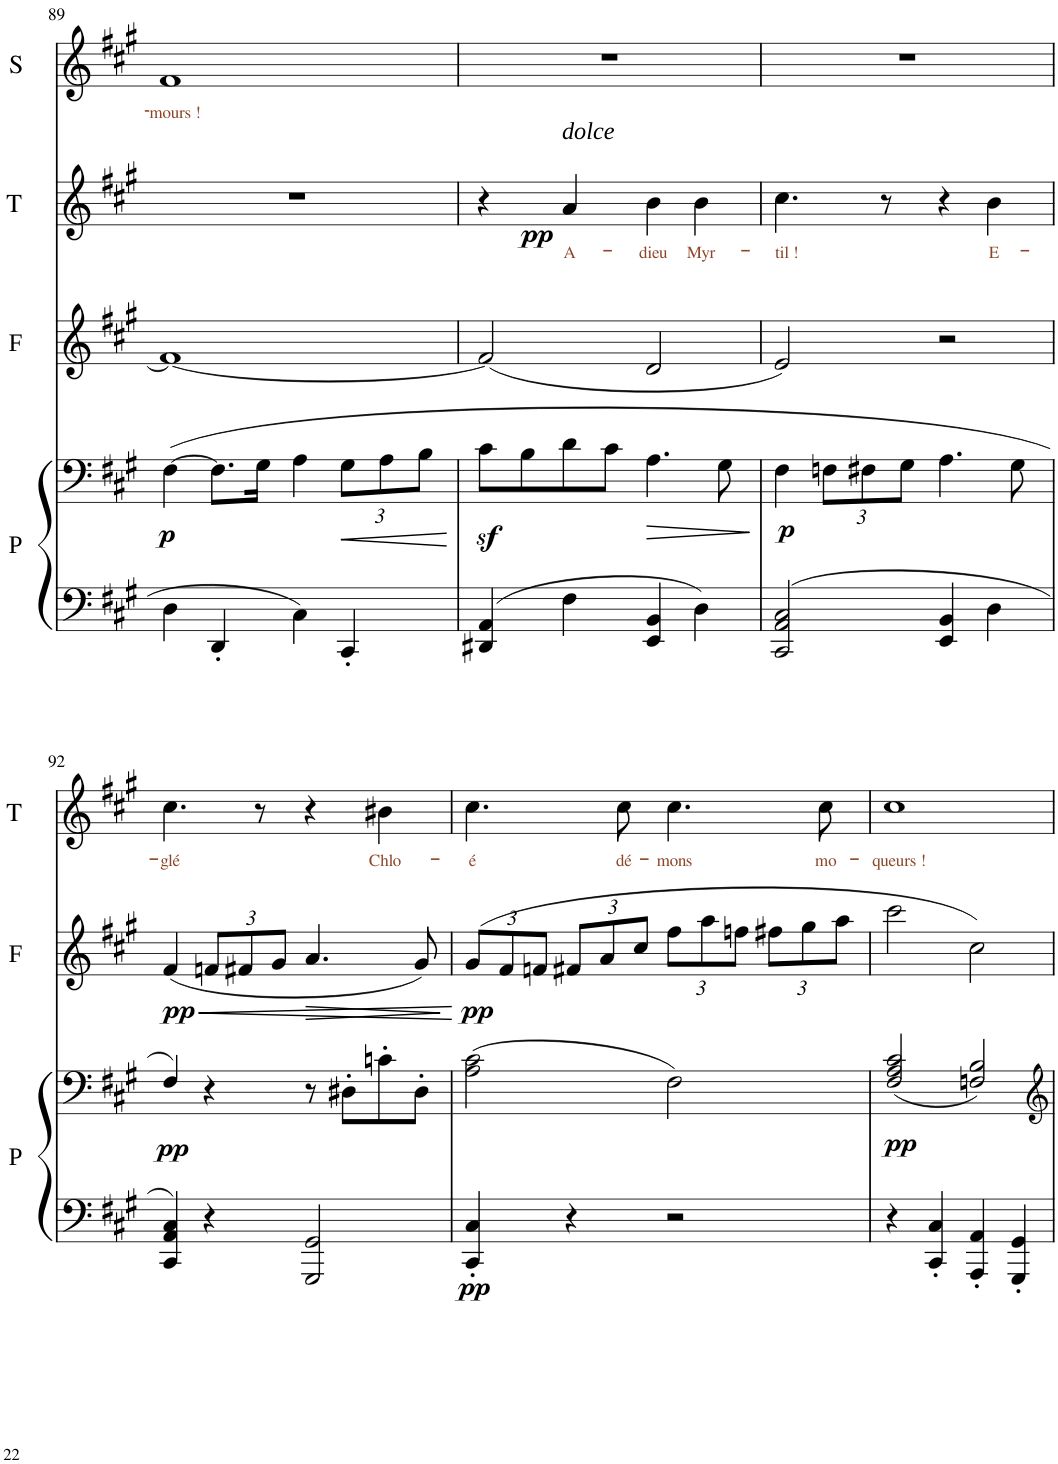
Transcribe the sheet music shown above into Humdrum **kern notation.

**kern	**kern	**dynam	**kern	**dynam	**kern	**text	**dynam	**kern	**text
*part4	*part4	*part4	*part3	*part3	*part2	*part2	*part2	*part1	*part1
*staff5	*staff4	*staff4/5	*staff3	*staff3	*staff2	*staff2	*staff2	*staff1	*staff1
*I"Piano	*	*	*I"Flute	*	*I"T	*	*	*I"S	*
*I'P	*	*	*I'F	*	*I'T	*	*	*I'S	*
!!LO:PB:g=z
*clefF4	*clefF4	*	*clefG2	*	*clefG2	*	*	*clefG2	*
*k[f#c#g#]	*k[f#c#g#]	*	*k[f#c#g#]	*	*k[f#c#g#]	*	*	*k[f#c#g#]	*
*M4/4	*M4/4	*	*M4/4	*	*M4/4	*	*	*M4/4	*
=89	=89	=89	=89	=89	=89	=89	=89	=89	=89
!	!	!LO:DY:b	!	!	!	!	!	!	!LO:LY:b:color=#8C4628
4D\	([4F#\	p	1f#_	.	1r	.	.	1f#	-mours !
4DD'/	8.F#\L]	.	.	.	.	.	.	.	.
.	16G#\Jk	.	.	.	.	.	.	.	.
4C#\	4A\	.	.	.	.	.	.	.	.
*	*Xbrackettup	*	*	*	*	*	*	*	*
!	!	!LO:HP:b	!	!	!	!	!	!	!
4CC#'/	12G#\L	<	.	.	.	.	.	.	.
.	12A\	.	.	.	.	.	.	.	.
.	12B\J	.	.	.	.	.	.	.	.
.	.	[	.	.	.	.	.	.	.
=90	=90	=90	=90	=90	=90	=90	=90	=90	=90
4DD#X/ 4AA/	8c#z<\L	.	(2f#/]	.	4r	.	.	1r	.
.	8B\	.	.	.	.	.	.	.	.
!	!	!	!	!	!LO:TX:a:i:t=dolce	!	!	!	!
!	!	!	!	!	!	!LO:LY:b:color=#8C4628	!LO:DY:b	!	!
4F#\	8d\	.	.	.	4a/	A-	pp	.	.
.	8c#\J	.	.	.	.	.	.	.	.
!	!	!LO:HP:b	!	!	!	!LO:LY:b:color=#8C4628	!	!	!
4EE/ 4BB/	4.A\	>	2d/	.	4b\	-dieu	.	.	.
!	!	!	!	!	!	!LO:LY:b:color=#8C4628	!	!	!
4D\	.	.	.	.	4b\	Myr-	.	.	.
.	8G#\	.	.	.	.	.	.	.	.
.	.	]	.	.	.	.	.	.	.
=91	=91	=91	=91	=91	=91	=91	=91	=91	=91
!	!	!LO:DY:b	!	!	!	!LO:LY:b:color=#8C4628	!	!	!
2CC#/ 2AA/ 2C#/	4F#\	p	2e/)	.	4.cc#\	-til !	.	1r	.
.	12Fn\L	.	.	.	.	.	.	.	.
.	12F#X\	.	.	.	.	.	.	.	.
.	.	.	.	.	8r	.	.	.	.
.	12G#\J	.	.	.	.	.	.	.	.
4EE/ 4BB/	4.A\	.	2r	.	4r	.	.	.	.
!	!	!	!	!	!	!LO:LY:b:color=#8C4628	!	!	!
4D\	.	.	.	.	4b\	E-	.	.	.
.	8G#\	.	.	.	.	.	.	.	.
!!LO:LB:g=z
=92	=92	=92	=92	=92	=92	=92	=92	=92	=92
!	!	!LO:DY:b	!	!LO:HP:b	!	!LO:LY:b:color=#8C4628	!	!	!
!	!	!	!	!LO:DY:n=1:b	!	!	!	!	!
4CC#/ 4AA/ 4C#/	4F#/)	pp	(4f#/	< pp	4.cc#\	-glé	.	1r	.
*	*	*	*Xbrackettup	*	*	*	*	*	*
4r	4r	.	12fn/L	.	.	.	.	.	.
.	.	.	12f#X/	.	.	.	.	.	.
.	.	.	.	.	8r	.	.	.	.
.	.	.	12g#/J	.	.	.	.	.	.
!	!	!	!	!LO:HP:b	!	!	!	!	!
2GGG#/ 2GG#/	8r	.	4.a/	>	4r	.	.	.	.
.	8D#X'\L	.	.	.	.	.	.	.	.
!	!	!	!	!	!	!LO:LY:b:color=#8C4628	!	!	!
.	8cn'\	.	.	.	4b#X\	Chlo-	.	.	.
.	8D#'\J	.	8g#/)	.	.	.	.	.	.
.	.	.	.	[ ]	.	.	.	.	.
=93	=93	=93	=93	=93	=93	=93	=93	=93	=93
!	!	!LO:DY:b=2	!	!LO:DY:b	!	!LO:LY:b:color=#8C4628	!	!	!
4CC#/' 4C#/'	(2A\ 2c#\	pp	(12g#/L	pp	4.cc#\	-é	.	1r	.
.	.	.	12f#/	.	.	.	.	.	.
.	.	.	12fn/J	.	.	.	.	.	.
4r	.	.	12f#X/L	.	.	.	.	.	.
.	.	.	12a/	.	.	.	.	.	.
!	!	!	!	!	!	!LO:LY:b:color=#8C4628	!	!	!
.	.	.	.	.	8cc#\	dé-	.	.	.
.	.	.	12cc#/J	.	.	.	.	.	.
!	!	!	!	!	!	!LO:LY:b:color=#8C4628	!	!	!
2r	2F#\)	.	12ff#\L	.	4.cc#\	-mons	.	.	.
.	.	.	12aa\	.	.	.	.	.	.
.	.	.	12ffn\J	.	.	.	.	.	.
.	.	.	12ff#X\L	.	.	.	.	.	.
.	.	.	12gg#\	.	.	.	.	.	.
!	!	!	!	!	!	!LO:LY:b:color=#8C4628	!	!	!
.	.	.	.	.	8cc#\	mo-	.	.	.
.	.	.	12aa\J	.	.	.	.	.	.
=94	=94	=94	=94	=94	=94	=94	=94	=94	=94
!	!	!LO:DY:b	!	!	!	!LO:LY:b:color=#8C4628	!	!	!
4r	(2F#/ 2A/ 2c#/	pp	2ccc#\	.	1cc#	-queurs !	.	1r	.
4CC#/' 4C#/'	.	.	.	.	.	.	.	.	.
4AAA/' 4AA/'	2Fn/ 2B/)	.	2cc#\)	.	.	.	.	.	.
4GGG#/' 4GG#/'	.	.	.	.	.	.	.	.	.
=	=	=	=	=	=	=	=	=	=
*-	*-	*-	*-	*-	*-	*-	*-	*-	*-
